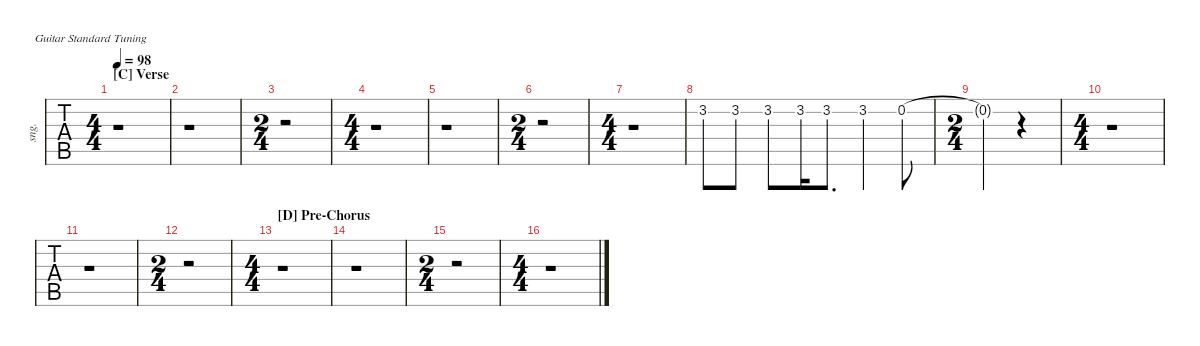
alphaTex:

\defaultSystemsLayout 4
\hideDynamics
\bracketExtendMode nobrackets
\otherSystemsTrackNameOrientation horizontal
\track ("V. Harmony" "sng.") {instrument voiceoohs}
\staff {tabs}
\tuning (E4 B3 G3 D3 A2 E2)
\ts (4 4)
\beaming (8 2 2 2 2)
\section ("C" "Verse")
\tempo 98
\clef g2
\ks eminor
r.1{dy mf} |
r.1 |
\ts (2 4)
\beaming (8 2 2)
r.2 |
\ts (4 4)
\beaming (8 2 2 2 2)
r.1 |
r.1 |
\ts (2 4)
\beaming (8 2 2)
r.2 |
\ts (4 4)
\beaming (8 2 2 2 2)
r.1 |
3.2{acc forcenatural}.8 3.2{acc forcenatural}.8 3.2{acc forcenatural}.8 3.2{acc forcenatural}.16 3.2{acc forcenatural}.8{d} 3.2{acc forcenatural}.4 0.2{acc forcenatural}.8 |
\ts (2 4)
\beaming (8 2 2)
0.2{t acc forcenatural}.4 r.4 |
\ts (4 4)
\beaming (8 2 2 2 2)
r.1 |
r.1 |
\ts (2 4)
\beaming (8 2 2)
r.2 |
\ts (4 4)
\beaming (8 2 2 2 2)
\section ("D" "Pre-Chorus")
r.1 |
r.1 |
\ts (2 4)
\beaming (8 2 2)
r.2 |
\ts (4 4)
\beaming (8 2 2 2 2)
r.1
